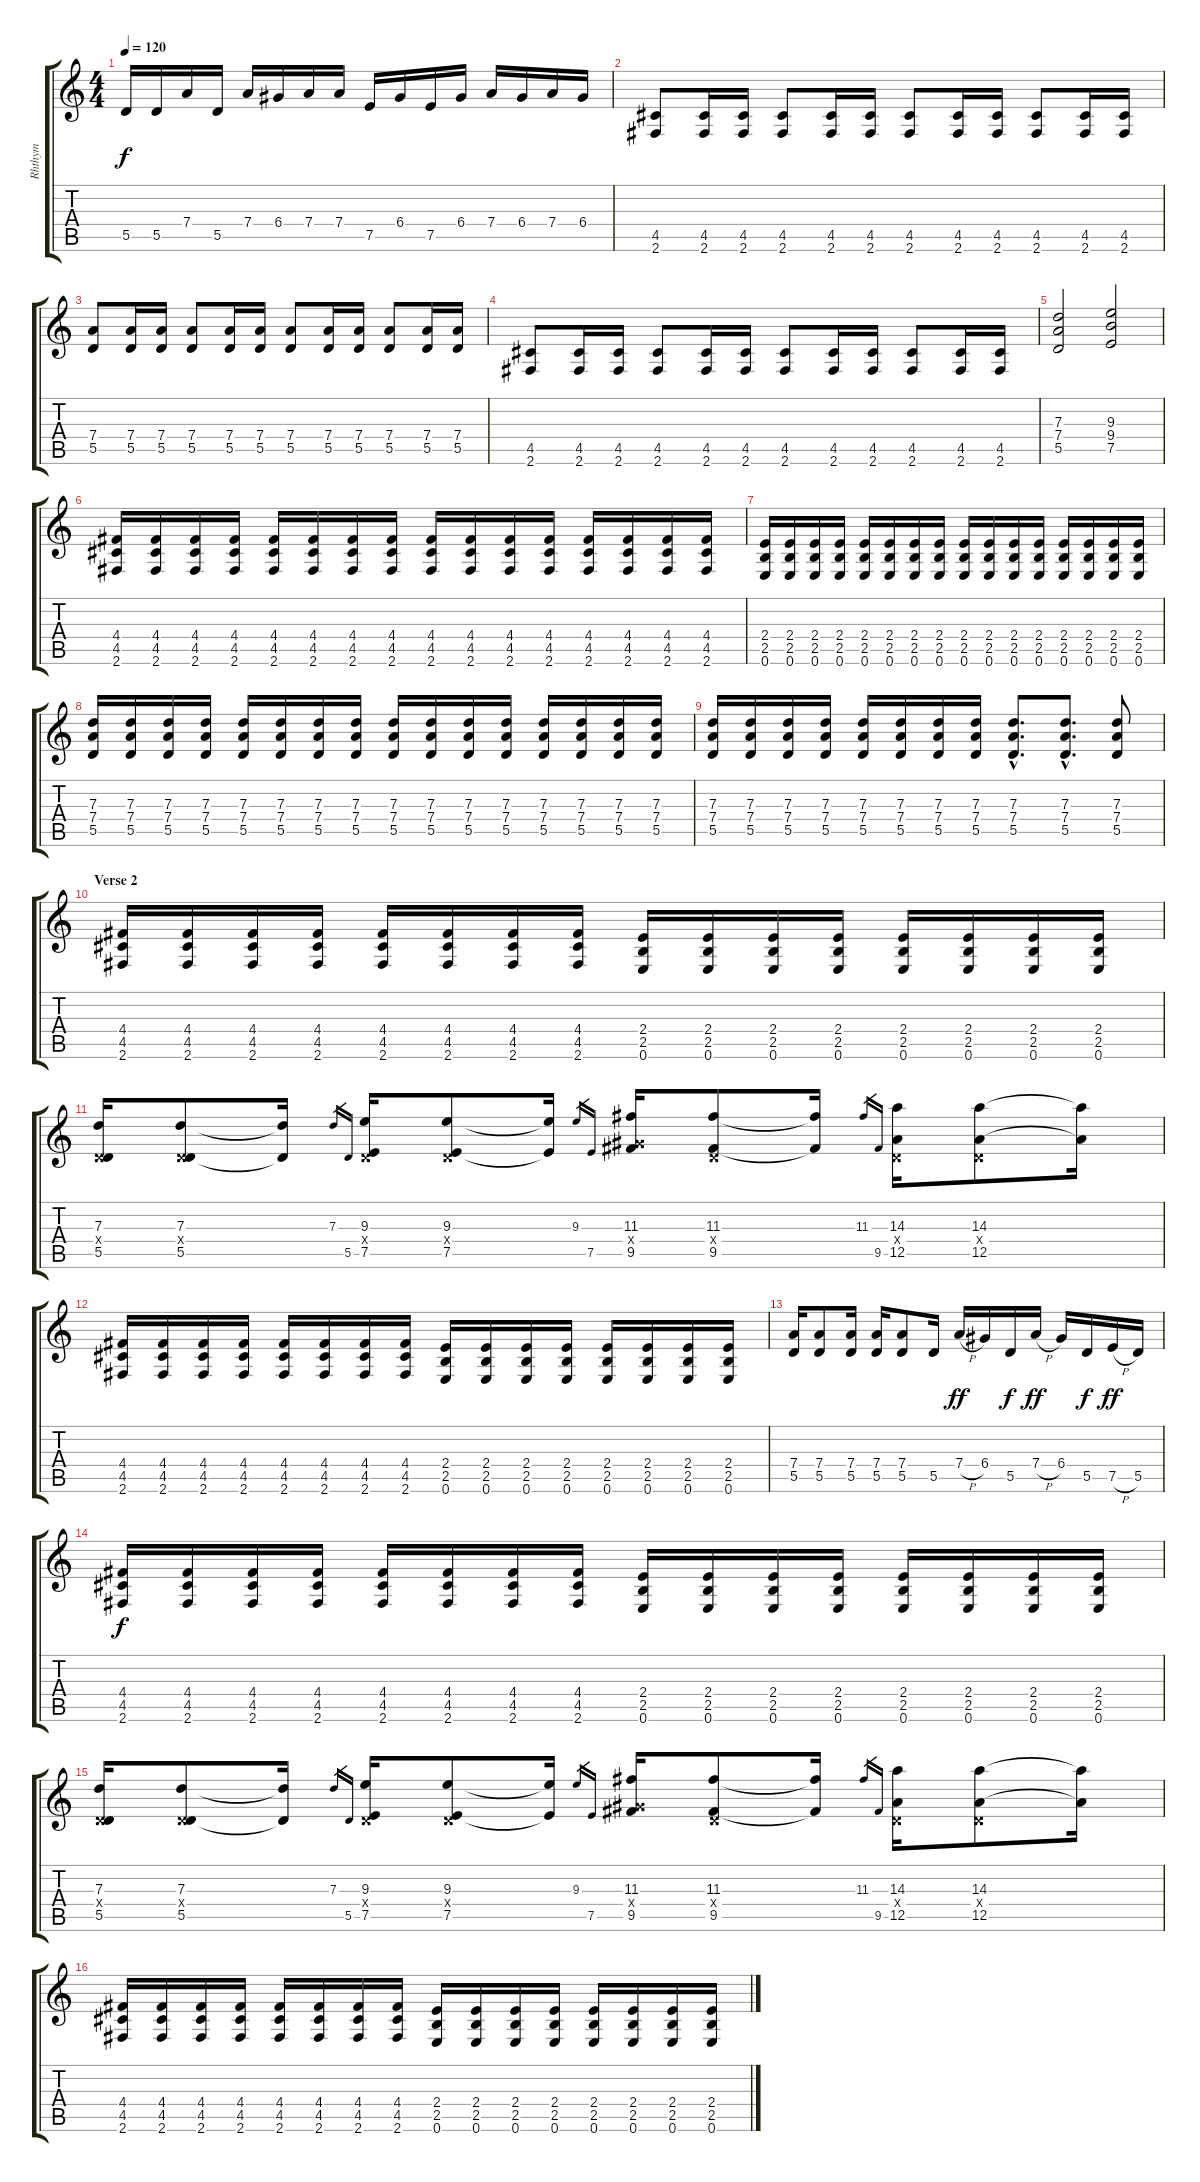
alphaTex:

\track ("Rhthym" "Rhthym") {instrument distortionguitar}
\staff {score tabs}
\tuning (E4 B3 G3 D3 A2 E2) {hide}
\ts (4 4)
\tempo 120
\clef g2
\ks c
5.5.16{dy f} 5.5.16 7.4.16 5.5.16 7.4.16 6.4.16 7.4.16 7.4.16 7.5.16 6.4.16 7.5.16 6.4.16 7.4.16 6.4.16 7.4.16 6.4.16 |
(4.5 2.6).8 (4.5 2.6).16 (4.5 2.6).16 (4.5 2.6).8 (4.5 2.6).16 (4.5 2.6).16 (4.5 2.6).8 (4.5 2.6).16 (4.5 2.6).16 (4.5 2.6).8 (4.5 2.6).16 (4.5 2.6).16 |
(7.4 5.5).8 (7.4 5.5).16 (7.4 5.5).16 (7.4 5.5).8 (7.4 5.5).16 (7.4 5.5).16 (7.4 5.5).8 (7.4 5.5).16 (7.4 5.5).16 (7.4 5.5).8 (7.4 5.5).16 (7.4 5.5).16 |
(4.5 2.6).8 (4.5 2.6).16 (4.5 2.6).16 (4.5 2.6).8 (4.5 2.6).16 (4.5 2.6).16 (4.5 2.6).8 (4.5 2.6).16 (4.5 2.6).16 (4.5 2.6).8 (4.5 2.6).16 (4.5 2.6).16 |
\section ("" "")
(7.3 7.4 5.5).2 (9.3 9.4 7.5).2 |
(4.4 4.5 2.6).16 (4.4 4.5 2.6).16 (4.4 4.5 2.6).16 (4.4 4.5 2.6).16 (4.4 4.5 2.6).16 (4.4 4.5 2.6).16 (4.4 4.5 2.6).16 (4.4 4.5 2.6).16 (4.4 4.5 2.6).16 (4.4 4.5 2.6).16 (4.4 4.5 2.6).16 (4.4 4.5 2.6).16 (4.4 4.5 2.6).16 (4.4 4.5 2.6).16 (4.4 4.5 2.6).16 (4.4 4.5 2.6).16 |
(2.4 2.5 0.6).16 (2.4 2.5 0.6).16 (2.4 2.5 0.6).16 (2.4 2.5 0.6).16 (2.4 2.5 0.6).16 (2.4 2.5 0.6).16 (2.4 2.5 0.6).16 (2.4 2.5 0.6).16 (2.4 2.5 0.6).16 (2.4 2.5 0.6).16 (2.4 2.5 0.6).16 (2.4 2.5 0.6).16 (2.4 2.5 0.6).16 (2.4 2.5 0.6).16 (2.4 2.5 0.6).16 (2.4 2.5 0.6).16 |
(7.3 7.4 5.5).16 (7.3 7.4 5.5).16 (7.3 7.4 5.5).16 (7.3 7.4 5.5).16 (7.3 7.4 5.5).16 (7.3 7.4 5.5).16 (7.3 7.4 5.5).16 (7.3 7.4 5.5).16 (7.3 7.4 5.5).16 (7.3 7.4 5.5).16 (7.3 7.4 5.5).16 (7.3 7.4 5.5).16 (7.3 7.4 5.5).16 (7.3 7.4 5.5).16 (7.3 7.4 5.5).16 (7.3 7.4 5.5).16 |
(7.3 7.4 5.5).16 (7.3 7.4 5.5).16 (7.3 7.4 5.5).16 (7.3 7.4 5.5).16 (7.3 7.4 5.5).16 (7.3 7.4 5.5).16 (7.3 7.4 5.5).16 (7.3 7.4 5.5).16 (7.3{hac} 7.4{hac} 5.5{hac}).8{d} (7.3{hac} 7.4{hac} 5.5{hac}).8{d} (7.3 7.4 5.5).8 |
\section ("" "Verse 2")
(4.4 4.5 2.6).16 (4.4 4.5 2.6).16 (4.4 4.5 2.6).16 (4.4 4.5 2.6).16 (4.4 4.5 2.6).16 (4.4 4.5 2.6).16 (4.4 4.5 2.6).16 (4.4 4.5 2.6).16 (2.4 2.5 0.6).16 (2.4 2.5 0.6).16 (2.4 2.5 0.6).16 (2.4 2.5 0.6).16 (2.4 2.5 0.6).16 (2.4 2.5 0.6).16 (2.4 2.5 0.6).16 (2.4 2.5 0.6).16 |
(7.3 0.4{x} 5.5).16 (7.3 0.4{x} 5.5).8 (7.3{t} 5.5{t}).16 7.3.16{gr} 5.5.16{gr} (9.3 0.4{x} 7.5).16 (9.3 0.4{x} 7.5).8 (9.3{t} 7.5{t}).16 9.3.16{gr} 7.5.16{gr} (11.3 6.4{x} 9.5).16 (11.3 0.4{x} 9.5).8 (11.3{t} 9.5{t}).16 11.3.16{gr} 9.5.16{gr} (14.3 0.4{x} 12.5).16 (14.3 0.4{x} 12.5).8 (14.3{t} 12.5{t}).16 |
(4.4 4.5 2.6).16 (4.4 4.5 2.6).16 (4.4 4.5 2.6).16 (4.4 4.5 2.6).16 (4.4 4.5 2.6).16 (4.4 4.5 2.6).16 (4.4 4.5 2.6).16 (4.4 4.5 2.6).16 (2.4 2.5 0.6).16 (2.4 2.5 0.6).16 (2.4 2.5 0.6).16 (2.4 2.5 0.6).16 (2.4 2.5 0.6).16 (2.4 2.5 0.6).16 (2.4 2.5 0.6).16 (2.4 2.5 0.6).16 |
(7.4 5.5).16 (7.4 5.5).8 (7.4 5.5).16 (7.4 5.5).16 (7.4 5.5).8 5.5.16 7.4{h}.16{dy ff} 6.4.16 5.5.16{dy f} 7.4{h}.16{dy ff} 6.4.16 5.5.16{dy f} 7.5{h}.16{dy ff} 5.5.16 |
(4.4 4.5 2.6).16{dy f} (4.4 4.5 2.6).16 (4.4 4.5 2.6).16 (4.4 4.5 2.6).16 (4.4 4.5 2.6).16 (4.4 4.5 2.6).16 (4.4 4.5 2.6).16 (4.4 4.5 2.6).16 (2.4 2.5 0.6).16 (2.4 2.5 0.6).16 (2.4 2.5 0.6).16 (2.4 2.5 0.6).16 (2.4 2.5 0.6).16 (2.4 2.5 0.6).16 (2.4 2.5 0.6).16 (2.4 2.5 0.6).16 |
(7.3 0.4{x} 5.5).16 (7.3 0.4{x} 5.5).8 (7.3{t} 5.5{t}).16 7.3.16{gr} 5.5.16{gr} (9.3 0.4{x} 7.5).16 (9.3 0.4{x} 7.5).8 (9.3{t} 7.5{t}).16 9.3.16{gr} 7.5.16{gr} (11.3 6.4{x} 9.5).16 (11.3 0.4{x} 9.5).8 (11.3{t} 9.5{t}).16 11.3.16{gr} 9.5.16{gr} (14.3 0.4{x} 12.5).16 (14.3 0.4{x} 12.5).8 (14.3{t} 12.5{t}).16 |
(4.4 4.5 2.6).16 (4.4 4.5 2.6).16 (4.4 4.5 2.6).16 (4.4 4.5 2.6).16 (4.4 4.5 2.6).16 (4.4 4.5 2.6).16 (4.4 4.5 2.6).16 (4.4 4.5 2.6).16 (2.4 2.5 0.6).16 (2.4 2.5 0.6).16 (2.4 2.5 0.6).16 (2.4 2.5 0.6).16 (2.4 2.5 0.6).16 (2.4 2.5 0.6).16 (2.4 2.5 0.6).16 (2.4 2.5 0.6).16
